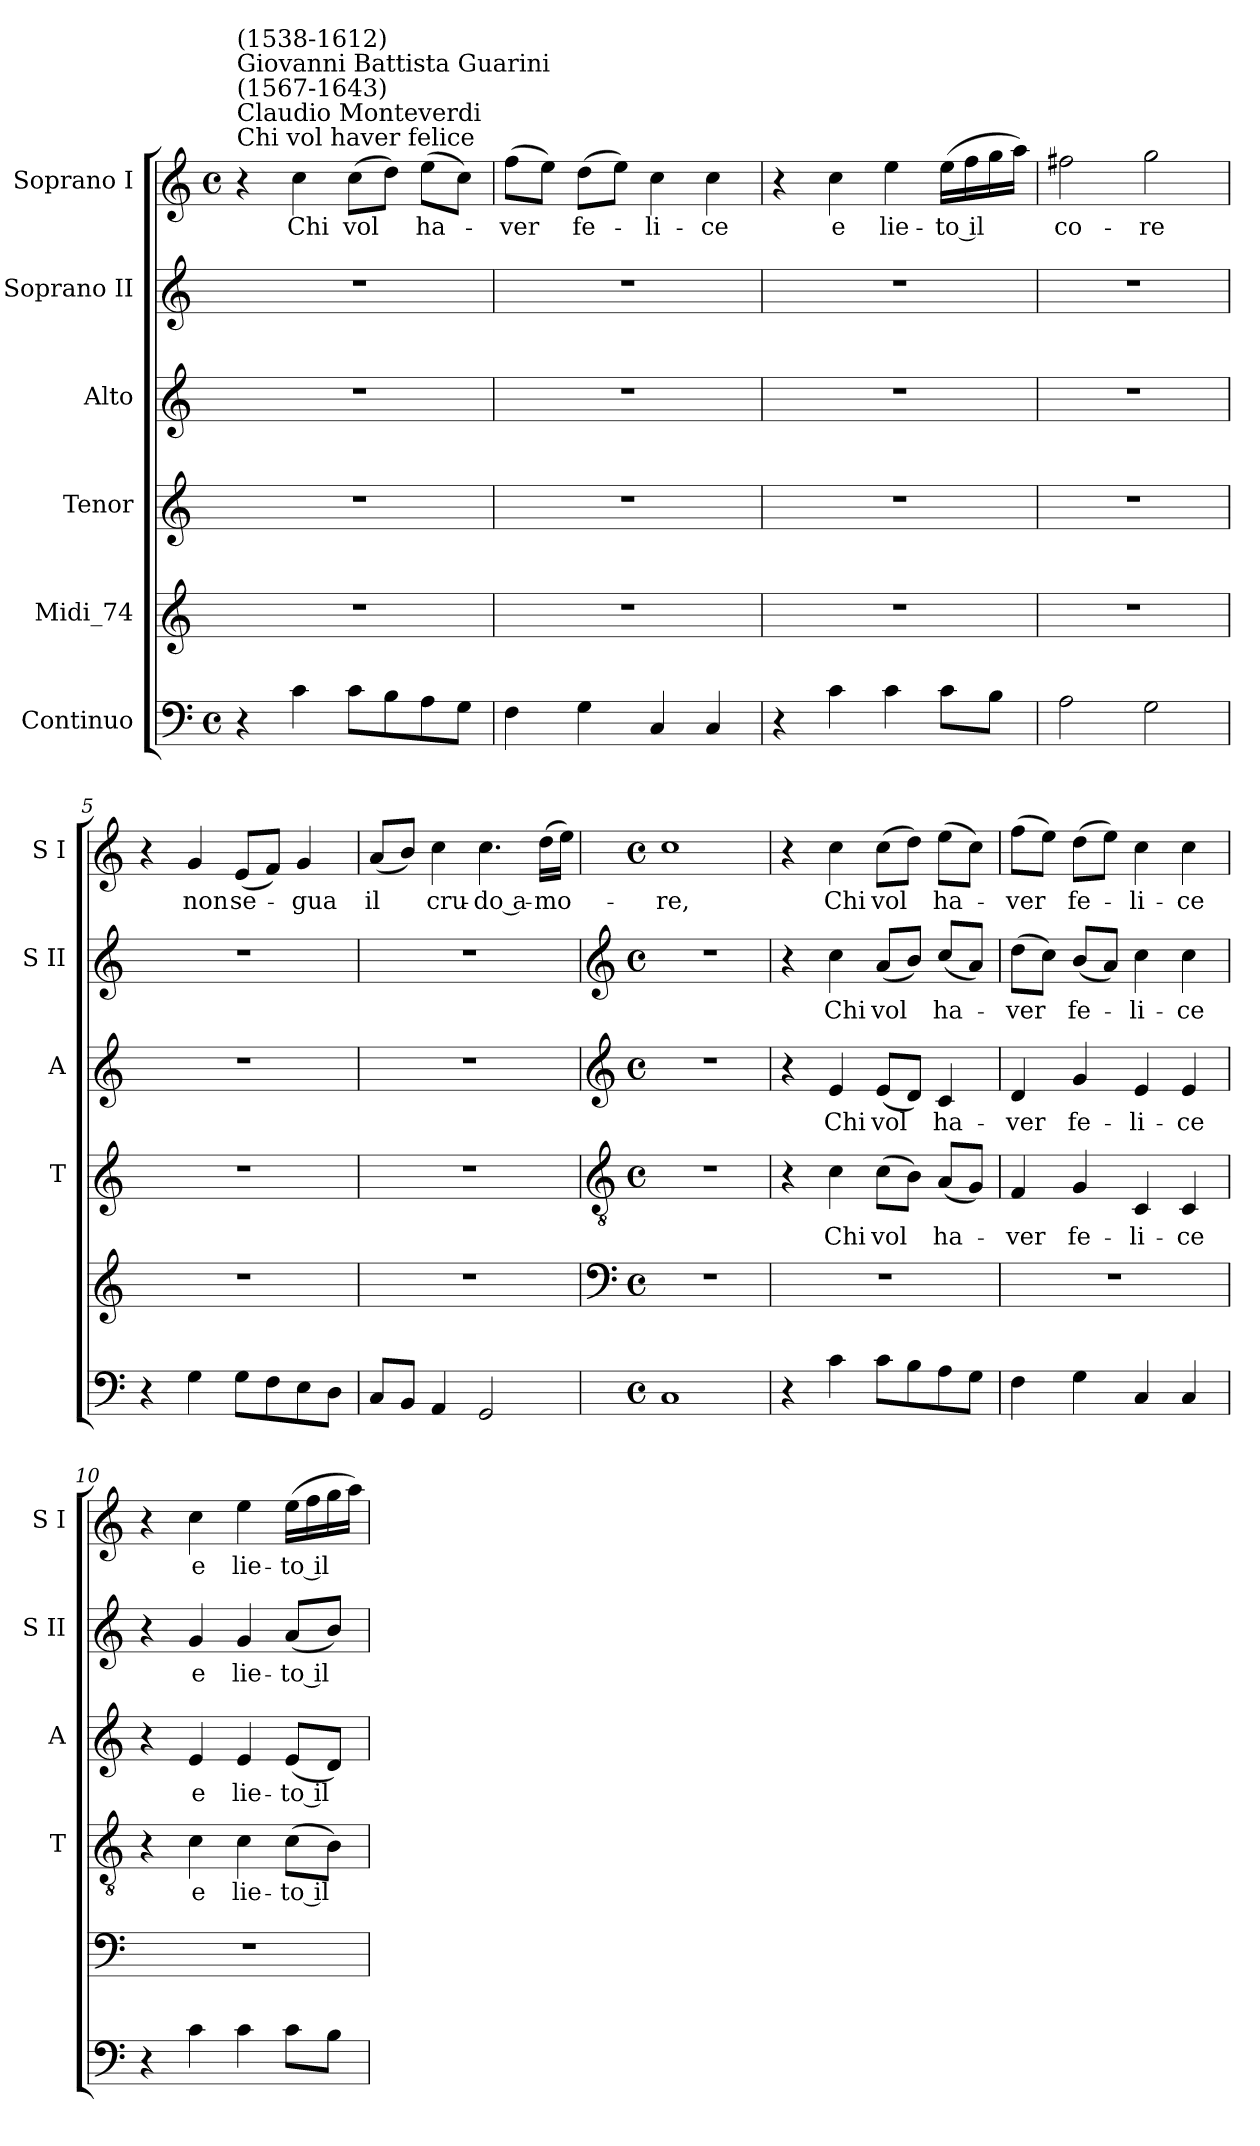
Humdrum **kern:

**kern	**kern	**kern	**text	**kern	**text	**kern	**text	**kern	**text
*part6	*part5	*part4	*part4	*part3	*part3	*part2	*part2	*part1	*part1
*staff6	*staff5	*staff4	*staff4	*staff3	*staff3	*staff2	*staff2	*staff1	*staff1
*I"Continuo	*I"Midi_74	*I"Tenor	*	*I"Alto	*	*I"Soprano II	*	*I"Soprano I	*
*	*	*I'T	*	*I'A	*	*I'S II	*	*I'S I	*
*clefF4	*clefG2	*clefG2	*	*clefG2	*	*clefG2	*	*clefG2	*
*k[]	*k[]	*k[]	*	*k[]	*	*k[]	*	*k[]	*
*M4/4	*	*	*	*	*	*	*	*M4/4	*
*met(c)	*	*	*	*	*	*	*	*met(c)	*
*MM108	*MM108	*MM108	*	*MM108	*	*MM108	*	*MM108	*
=1	=1	=1	=1	=1	=1	=1	=1	=1	=1
!	!	!	!	!	!	!	!	!LO:TX:a:t=Chi vol haver felice	!
!	!	!	!	!	!	!	!	!LO:TX:a:t=Claudio Monteverdi	!
!	!	!	!	!	!	!	!	!LO:TX:a:t=(1567-1643)	!
!	!	!	!	!	!	!	!	!LO:TX:a:t=Giovanni Battista Guarini	!
!	!	!	!	!	!	!	!	!LO:TX:a:t=(1538-1612)	!
4r	1r	1r	.	1r	.	1r	.	4r	.
!	!	!	!	!	!	!	!	!	!LO:LY:b
4c\	.	.	.	.	.	.	.	4cc\	Chi
!	!	!	!	!	!	!	!	!	!LO:LY:b
8c\L	.	.	.	.	.	.	.	(>8cc\L	vol
8B\	.	.	.	.	.	.	.	8dd\J)	.
!	!	!	!	!	!	!	!	!	!LO:LY:b
8A\	.	.	.	.	.	.	.	(>8ee\L	ha-
8G\J	.	.	.	.	.	.	.	8cc\J)	.
=2	=2	=2	=2	=2	=2	=2	=2	=2	=2
!	!	!	!	!	!	!	!	!	!LO:LY:b
4F\	1r	1r	.	1r	.	1r	.	(>8ff\L	ver
.	.	.	.	.	.	.	.	8ee\J)	.
!	!	!	!	!	!	!	!	!	!LO:LY:b
4G\	.	.	.	.	.	.	.	(>8dd\L	fe-
.	.	.	.	.	.	.	.	8ee\J)	.
!	!	!	!	!	!	!	!	!	!LO:LY:b
4C/	.	.	.	.	.	.	.	4cc\	li-
!	!	!	!	!	!	!	!	!	!LO:LY:b
4C/	.	.	.	.	.	.	.	4cc\	-ce
=3	=3	=3	=3	=3	=3	=3	=3	=3	=3
4r	1r	1r	.	1r	.	1r	.	4r	.
!	!	!	!	!	!	!	!	!	!LO:LY:b
4c\	.	.	.	.	.	.	.	4cc\	e
!	!	!	!	!	!	!	!	!	!LO:LY:b
4c\	.	.	.	.	.	.	.	4ee\	lie-
!	!	!	!	!	!	!	!	!	!LO:LY:b
8c\L	.	.	.	.	.	.	.	(>16ee\LL	-to il
.	.	.	.	.	.	.	.	16ff\	.
8B\J	.	.	.	.	.	.	.	16gg\	.
.	.	.	.	.	.	.	.	16aa\JJ)	.
=4	=4	=4	=4	=4	=4	=4	=4	=4	=4
!	!	!	!	!	!	!	!	!	!LO:LY:b
2A\	1r	1r	.	1r	.	1r	.	2ff#X\	co-
!	!	!	!	!	!	!	!	!	!LO:LY:b
2G\	.	.	.	.	.	.	.	2gg\	-re
=5	=5	=5	=5	=5	=5	=5	=5	=5	=5
4r	1r	1r	.	1r	.	1r	.	4r	.
!	!	!	!	!	!	!	!	!	!LO:LY:b
4G\	.	.	.	.	.	.	.	4g/	non
!	!	!	!	!	!	!	!	!	!LO:LY:b
8G\L	.	.	.	.	.	.	.	(<8e/L	se-
8F\	.	.	.	.	.	.	.	8f/J)	.
!	!	!	!	!	!	!	!	!	!LO:LY:b
8E\	.	.	.	.	.	.	.	4g/	gua
8D\J	.	.	.	.	.	.	.	.	.
=6	=6	=6	=6	=6	=6	=6	=6	=6	=6
!	!	!	!	!	!	!	!	!	!LO:LY:b
8C/L	1r	1r	.	1r	.	1r	.	(<8a/L	il
8BB/J	.	.	.	.	.	.	.	8b/J)	.
!	!	!	!	!	!	!	!	!	!LO:LY:b
4AA/	.	.	.	.	.	.	.	4cc\	cru-
!	!	!	!	!	!	!	!	!	!LO:LY:b
2GG/	.	.	.	.	.	.	.	4.cc\	-do a-
!	!	!	!	!	!	!	!	!	!LO:LY:b
.	.	.	.	.	.	.	.	(>16dd\LL	-mo-
.	.	.	.	.	.	.	.	16ee\JJ)	.
!!LO:LB:g=z
=7	=7	=7	=7	=7	=7	=7	=7	=7	=7
*	*clefF4	*clefGv2	*	*clefG2	*	*clefG2	*	*	*
*M4/4	*M4/4	*M4/4	*	*M4/4	*	*M4/4	*	*M4/4	*
*met(c)	*met(c)	*met(c)	*	*met(c)	*	*met(c)	*	*met(c)	*
!	!	!	!	!	!	!	!	!	!LO:LY:b
1C	1r	1r	.	1r	.	1r	.	1cc	re,
=8	=8	=8	=8	=8	=8	=8	=8	=8	=8
4r	1r	4r	.	4r	.	4r	.	4r	.
!	!	!	!LO:LY:b	!	!LO:LY:b	!	!LO:LY:b	!	!LO:LY:b
4c\	.	4c\	Chi	4e/	Chi	4cc\	Chi	4cc\	Chi
!	!	!	!LO:LY:b	!	!LO:LY:b	!	!LO:LY:b	!	!LO:LY:b
8c\L	.	(>8c\L	vol	(<8e/L	vol	(<8a/L	vol	(>8cc\L	vol
8B\	.	8B\J)	.	8d/J)	.	8b/J)	.	8dd\J)	.
!	!	!	!LO:LY:b	!	!LO:LY:b	!	!LO:LY:b	!	!LO:LY:b
8A\	.	(<8A/L	ha-	4c/	ha-	(>8cc/L	ha-	(>8ee\L	ha-
8G\J	.	8G/J)	.	.	.	8a/J)	.	8cc\J)	.
=9	=9	=9	=9	=9	=9	=9	=9	=9	=9
!	!	!	!LO:LY:b	!	!LO:LY:b	!	!LO:LY:b	!	!LO:LY:b
4F\	1r	4F/	ver	4d/	-ver	(>8dd\L	ver	(>8ff\L	ver
.	.	.	.	.	.	8cc\J)	.	8ee\J)	.
!	!	!	!LO:LY:b	!	!LO:LY:b	!	!LO:LY:b	!	!LO:LY:b
4G\	.	4G/	fe-	4g/	fe-	(<8b/L	fe-	(>8dd\L	fe-
.	.	.	.	.	.	8a/J)	.	8ee\J)	.
!	!	!	!LO:LY:b	!	!LO:LY:b	!	!LO:LY:b	!	!LO:LY:b
4C/	.	4C/	-li-	4e/	-li-	4cc\	li-	4cc\	li-
!	!	!	!LO:LY:b	!	!LO:LY:b	!	!LO:LY:b	!	!LO:LY:b
4C/	.	4C/	-ce	4e/	-ce	4cc\	-ce	4cc\	-ce
=10	=10	=10	=10	=10	=10	=10	=10	=10	=10
4r	1r	4r	.	4r	.	4r	.	4r	.
!	!	!	!LO:LY:b	!	!LO:LY:b	!	!LO:LY:b	!	!LO:LY:b
4c\	.	4c\	e	4e/	e	4g/	e	4cc\	e
!	!	!	!LO:LY:b	!	!LO:LY:b	!	!LO:LY:b	!	!LO:LY:b
4c\	.	4c\	lie-	4e/	lie-	4g/	lie-	4ee\	lie-
!	!	!	!LO:LY:b	!	!LO:LY:b	!	!LO:LY:b	!	!LO:LY:b
8c\L	.	(>8c\L	-to il	(<8e/L	-to il	(<8a/L	-to il	(>16ee\LL	-to il
.	.	.	.	.	.	.	.	16ff\	.
8B\J	.	8B\J)	.	8d/J)	.	8b/J)	.	16gg\	.
.	.	.	.	.	.	.	.	16aa\JJ)	.
=	=	=	=	=	=	=	=	=	=
*-	*-	*-	*-	*-	*-	*-	*-	*-	*-
